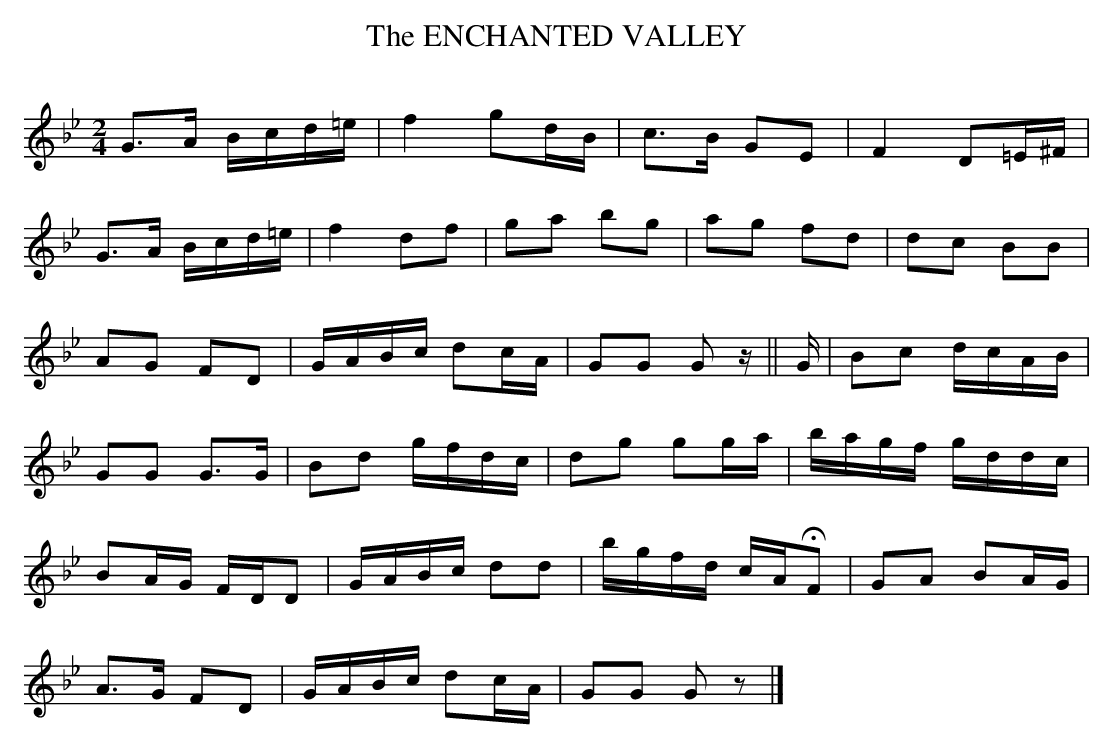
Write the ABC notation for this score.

X:1
T:ENCHANTED VALLEY, The
Y:"very slow"
Q:60
M:2/4
L:1/8
K:Gm
G>A B/c/d/=e/|f2 gd/B/|c>B GE|F2 D=E/^F/|
G>A B/c/d/=e/|f2 df|ga bg|ag fd|dc BB|
AG FD|G/A/B/c/ dc/A/|GG Gz/||G/|Bc d/c/A/B/|
GG G>G|Bd g/f/d/c/|dg gg/a/|b/a/g/f/ g/d/d/c/|
BA/G/ F/D/D|G/A/B/c/ dd|b/g/f/d/ c/A/HF|GA BA/G/|
A>G FD|G/A/B/c/ dc/A/|GG Gz|]
